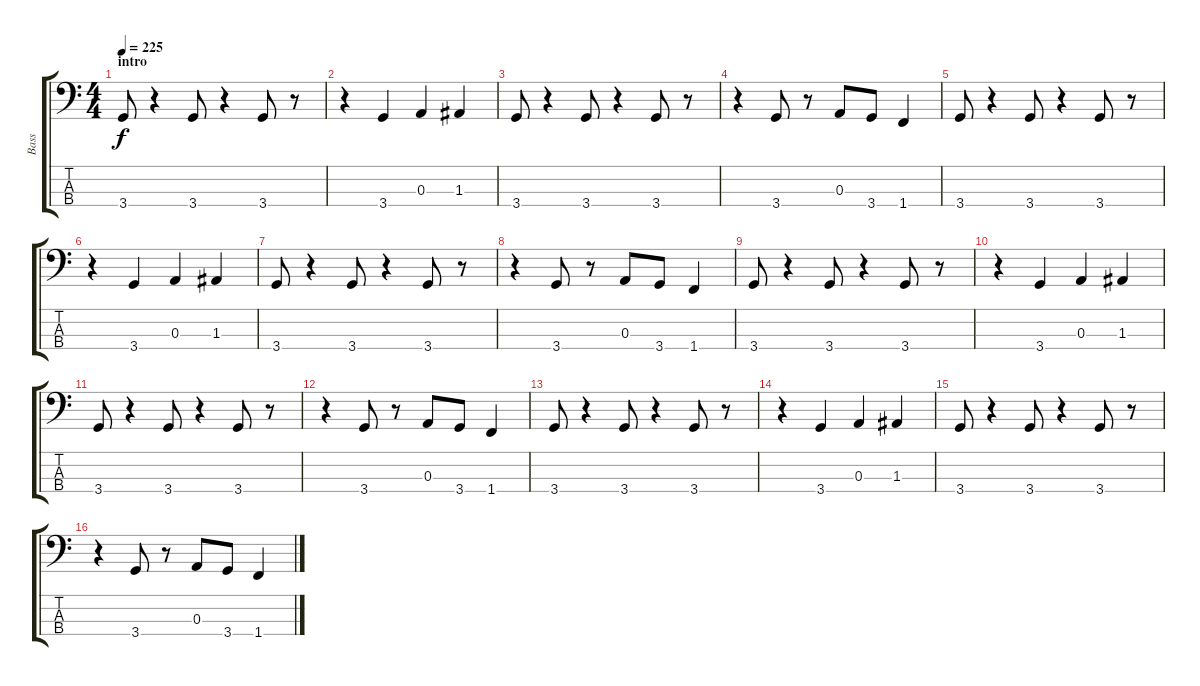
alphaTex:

\track ("Bass" "Bass") {instrument electricbasspick}
\staff {score tabs}
\tuning (G2 D2 A1 E1) {hide}
\ts (4 4)
\section ("" "intro")
\tempo 225
\clef f4
\ks c
3.4.8{dy f instrument electricbasspick} r.4 3.4.8 r.4 3.4.8 r.8 |
r.4 3.4.4 0.3.4 1.3.4 |
3.4.8 r.4 3.4.8 r.4 3.4.8 r.8 |
r.4 3.4.8 r.8 0.3.8 3.4.8 1.4.4 |
3.4.8 r.4 3.4.8 r.4 3.4.8 r.8 |
r.4 3.4.4 0.3.4 1.3.4 |
3.4.8 r.4 3.4.8 r.4 3.4.8 r.8 |
r.4 3.4.8 r.8 0.3.8 3.4.8 1.4.4 |
3.4.8 r.4 3.4.8 r.4 3.4.8 r.8 |
r.4 3.4.4 0.3.4 1.3.4 |
3.4.8 r.4 3.4.8 r.4 3.4.8 r.8 |
r.4 3.4.8 r.8 0.3.8 3.4.8 1.4.4 |
3.4.8 r.4 3.4.8 r.4 3.4.8 r.8 |
r.4 3.4.4 0.3.4 1.3.4 |
3.4.8 r.4 3.4.8 r.4 3.4.8 r.8 |
r.4 3.4.8 r.8 0.3.8 3.4.8 1.4.4
